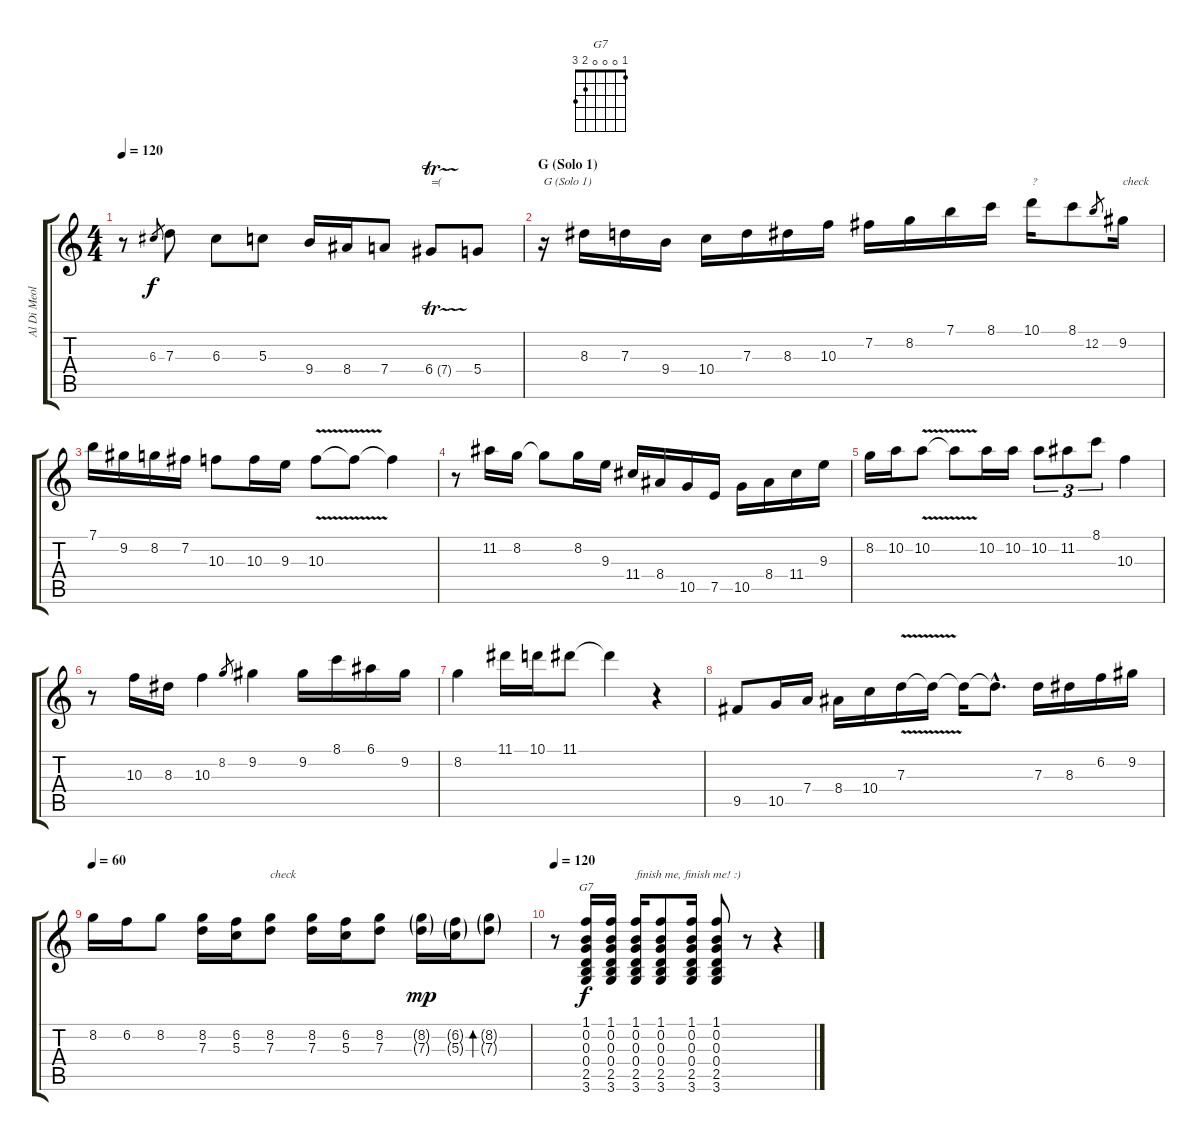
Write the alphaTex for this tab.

\track ("Al Di Meola" "Al Di Meol") {instrument acousticguitarnylon}
\staff {score tabs}
\tuning (E4 B3 G3 D3 A2 E2) {hide}
\chord ("G7" 1 0 0 0 2 3)
\ts (4 4)
\tempo 120
\clef g2
\ks c
r.8{dy f} 6.3.8{gr} 7.3.8 6.3.8 5.3.8 9.4.16 8.4.16 7.4.8 6.4{tr (7 32)}.8{txt "=("} 5.4.8 |
\section ("" "G (Solo 1)")
r.16{txt "G (Solo 1)"} 8.3.16 7.3.16 9.4.16 10.4.16 7.3.16 8.3.16 10.3.16 7.2.16 8.2.16 7.1.16 8.1.16 10.1.16{txt "?"} 8.1.8 12.2.8{gr} 9.2.16{txt "check"} |
7.1.16 9.2.16 8.2.16 7.2.16 10.3.8 10.3.16 9.3.16 10.3{v}.8 10.3{t}.8 10.3{t}.4 |
r.8 11.2.16 8.2.16 8.2{t}.8 8.2.16 9.3.16 11.4.16 8.4.16 10.5.16 7.5.16 10.5.16 8.4.16 11.4.16 9.3.16 |
8.2.16 10.2.16 10.2{v}.8 10.2{t}.8 10.2.16 10.2.16 10.2.8{tu (3 2)} 11.2.8{tu (3 2)} 8.1.8{tu (3 2)} 10.3.4 |
r.8 10.3.16 8.3.16 10.3.4 8.2.8{gr} 9.2.4 9.2.16 8.1.16 6.1.16 9.2.16 |
8.2.4 11.1.16 10.1.16 11.1.8 11.1{t}.4 r.4 |
9.5.8 10.5.16 7.4.16 8.4.16 10.4.16 7.3{v}.16 7.3{t}.16 7.3{t}.16 7.3{hac t}.8{d} 7.3.16 8.3.16 6.2.16 9.2.16 |
\tempo 60
8.2.16 6.2.16 8.2.8 (8.2 7.3).16 (6.2 5.3).16 (8.2 7.3).8{txt "check"} (8.2 7.3).16 (6.2 5.3).16 (8.2 7.3).8 (8.2{g} 7.3{g}).16{dy mp} (6.2{g} 5.3{g}).16 (8.2{g} 7.3{g}).8{bd 480} |
\tempo 120
r.8 (1.1 0.2 0.3 0.4 2.5 3.6).16{ch "G7" dy f} (1.1 0.2 0.3 0.4 2.5 3.6).16 (1.1 0.2 0.3 0.4 2.5 3.6).16{txt "finish me, finish me! :)"} (1.1 0.2 0.3 0.4 2.5 3.6).8 (1.1 0.2 0.3 0.4 2.5 3.6).16 (1.1 0.2 0.3 0.4 2.5 3.6).8 r.8 r.4
